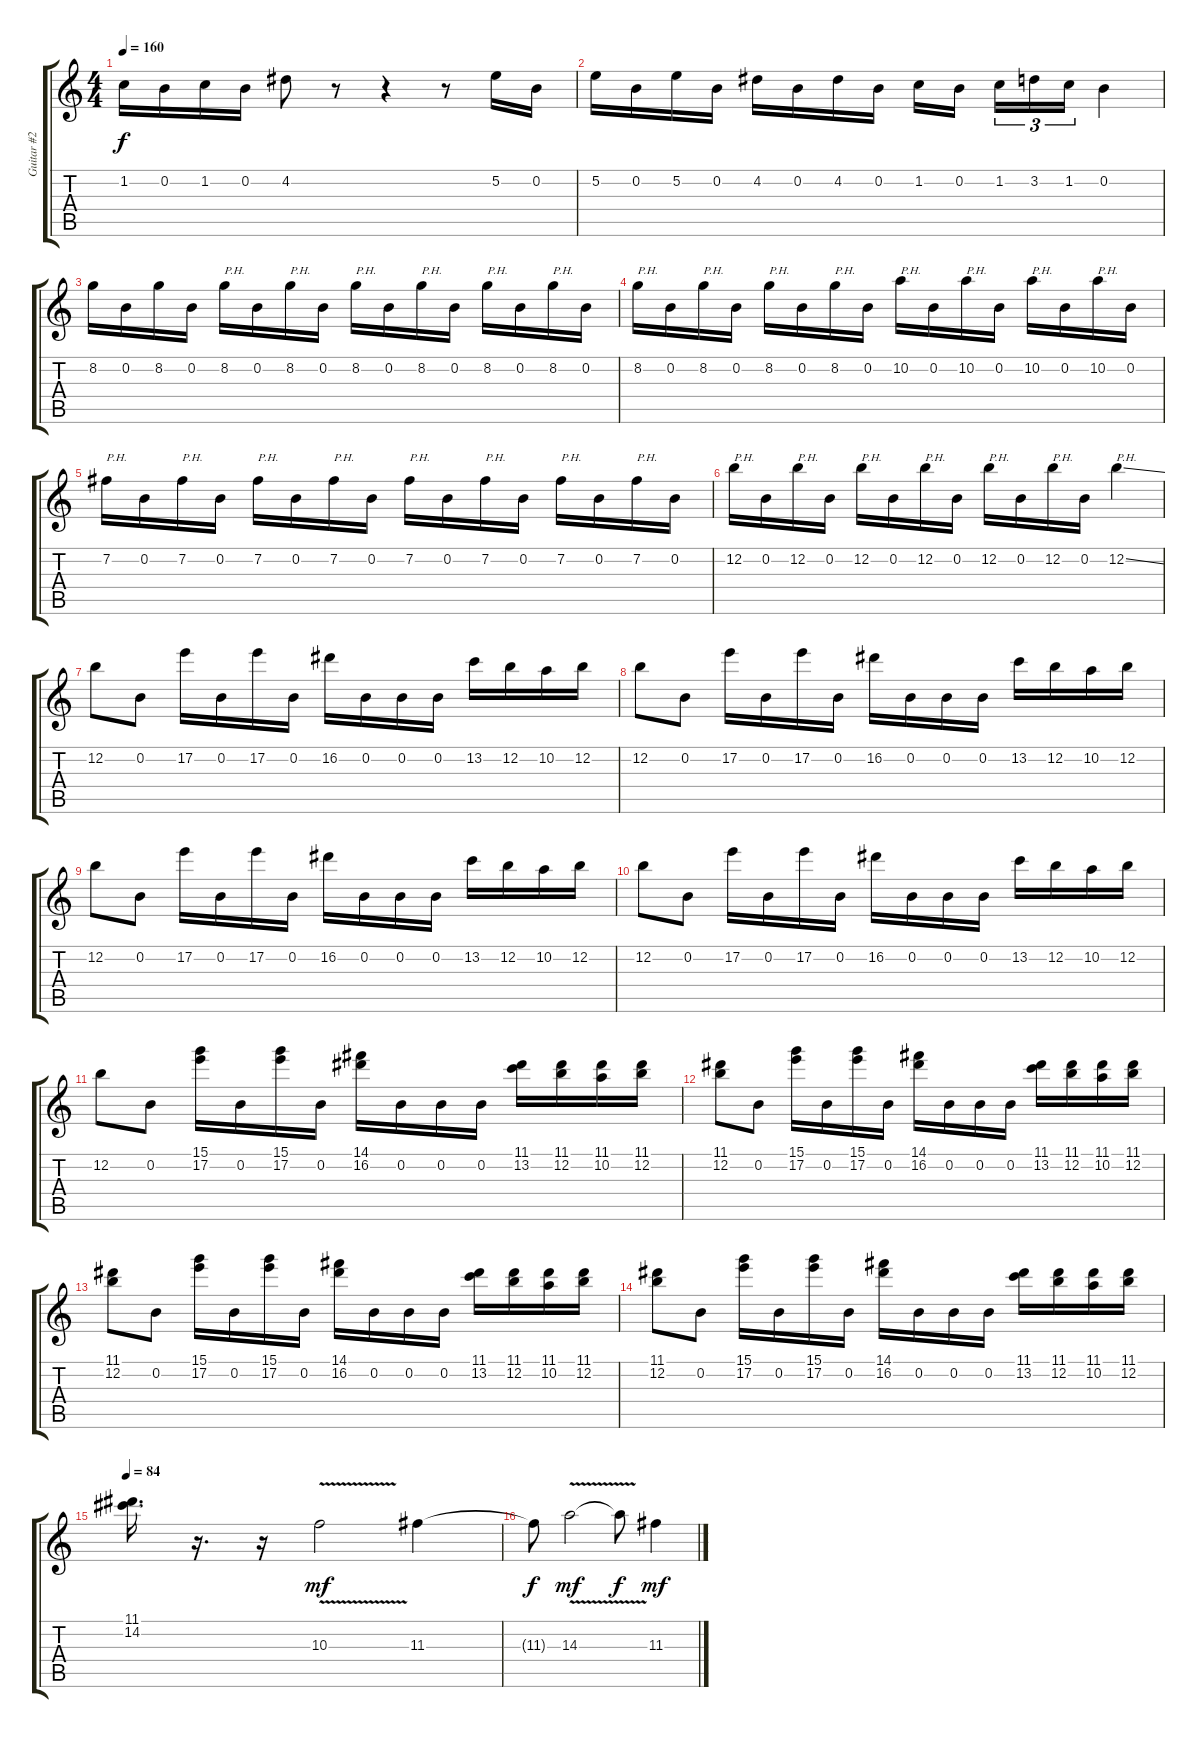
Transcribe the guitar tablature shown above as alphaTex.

\track ("Guitar #2" "Guitar #2") {instrument distortionguitar}
\staff {score tabs}
\tuning (E4 B3 G3 D3 A2 E2) {hide}
\ts (4 4)
\tempo 160
\clef g2
\ks c
1.2.16{dy f} 0.2.16 1.2.16 0.2.16 4.2.8 r.8 r.4 r.8 5.2.16 0.2.16 |
5.2.16 0.2.16 5.2.16 0.2.16 4.2.16 0.2.16 4.2.16 0.2.16 1.2.16 0.2.16 1.2.16{tu (3 2)} 3.2.16{tu (3 2)} 1.2.16{tu (3 2)} 0.2.4 |
8.2.16 0.2.16 8.2.16 0.2.16 8.2.16{txt "P.H."} 0.2.16 8.2.16{txt "P.H."} 0.2.16 8.2.16{txt "P.H."} 0.2.16 8.2.16{txt "P.H."} 0.2.16 8.2.16{txt "P.H."} 0.2.16 8.2.16{txt "P.H."} 0.2.16 |
8.2.16{txt "P.H."} 0.2.16 8.2.16{txt "P.H."} 0.2.16 8.2.16{txt "P.H."} 0.2.16 8.2.16{txt "P.H."} 0.2.16 10.2.16{txt "P.H."} 0.2.16 10.2.16{txt "P.H."} 0.2.16 10.2.16{txt "P.H."} 0.2.16 10.2.16{txt "P.H."} 0.2.16 |
7.2.16{txt "P.H."} 0.2.16 7.2.16{txt "P.H."} 0.2.16 7.2.16{txt "P.H."} 0.2.16 7.2.16{txt "P.H."} 0.2.16 7.2.16{txt "P.H."} 0.2.16 7.2.16{txt "P.H."} 0.2.16 7.2.16{txt "P.H."} 0.2.16 7.2.16{txt "P.H."} 0.2.16 |
12.2.16{txt "P.H."} 0.2.16 12.2.16{txt "P.H."} 0.2.16 12.2.16{txt "P.H."} 0.2.16 12.2.16{txt "P.H."} 0.2.16 12.2.16{txt "P.H."} 0.2.16 12.2.16{txt "P.H."} 0.2.16 12.2{ss}.4{txt "P.H."} |
12.2.8 0.2.8 17.2.16 0.2.16 17.2.16 0.2.16 16.2.16 0.2.16 0.2.16 0.2.16 13.2.16 12.2.16 10.2.16 12.2.16 |
12.2.8 0.2.8 17.2.16 0.2.16 17.2.16 0.2.16 16.2.16 0.2.16 0.2.16 0.2.16 13.2.16 12.2.16 10.2.16 12.2.16 |
12.2.8 0.2.8 17.2.16 0.2.16 17.2.16 0.2.16 16.2.16 0.2.16 0.2.16 0.2.16 13.2.16 12.2.16 10.2.16 12.2.16 |
12.2.8 0.2.8 17.2.16 0.2.16 17.2.16 0.2.16 16.2.16 0.2.16 0.2.16 0.2.16 13.2.16 12.2.16 10.2.16 12.2.16 |
12.2.8 0.2.8 (15.1 17.2).16 0.2.16 (15.1 17.2).16 0.2.16 (14.1 16.2).16 0.2.16 0.2.16 0.2.16 (11.1 13.2).16 (11.1 12.2).16 (11.1 10.2).16 (11.1 12.2).16 |
(11.1 12.2).8 0.2.8 (15.1 17.2).16 0.2.16 (15.1 17.2).16 0.2.16 (14.1 16.2).16 0.2.16 0.2.16 0.2.16 (11.1 13.2).16 (11.1 12.2).16 (11.1 10.2).16 (11.1 12.2).16 |
(11.1 12.2).8 0.2.8 (15.1 17.2).16 0.2.16 (15.1 17.2).16 0.2.16 (14.1 16.2).16 0.2.16 0.2.16 0.2.16 (11.1 13.2).16 (11.1 12.2).16 (11.1 10.2).16 (11.1 12.2).16 |
(11.1 12.2).8 0.2.8 (15.1 17.2).16 0.2.16 (15.1 17.2).16 0.2.16 (14.1 16.2).16 0.2.16 0.2.16 0.2.16 (11.1 13.2).16 (11.1 12.2).16 (11.1 10.2).16 (11.1 12.2).16 |
\tempo 84
(11.1 14.2).16{d} r.16{d} r.16 10.3{v}.2{dy mf} 11.3.4 |
11.3{t}.8{dy f} 14.3{v}.2{dy mf} 14.3{t}.8{dy f} 11.3.4{dy mf}
